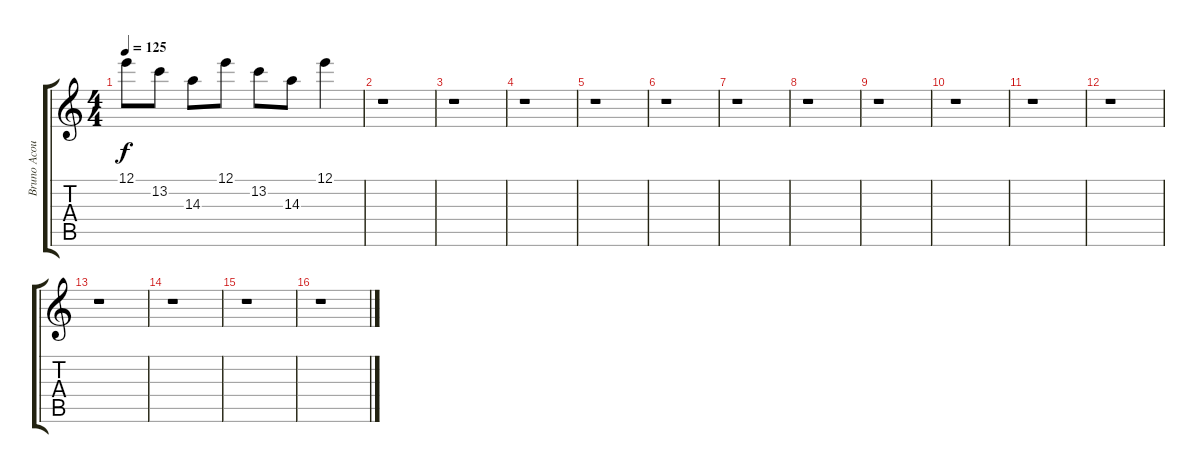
\track ("Bruno Acoustique" "Bruno Acou") {instrument acousticguitarsteel}
\staff {score tabs}
\tuning (E4 B3 G3 D3 A2 E2) {hide}
\ts (4 4)
\tempo 125
\clef g2
\ks c
12.1.8{dy f} 13.2.8 14.3.8 12.1.8 13.2.8 14.3.8 12.1.4 |
r.1 |
r.1 |
r.1 |
r.1 |
r.1 |
r.1 |
r.1 |
r.1 |
r.1 |
r.1 |
r.1 |
r.1 |
r.1 |
r.1 |
r.1
